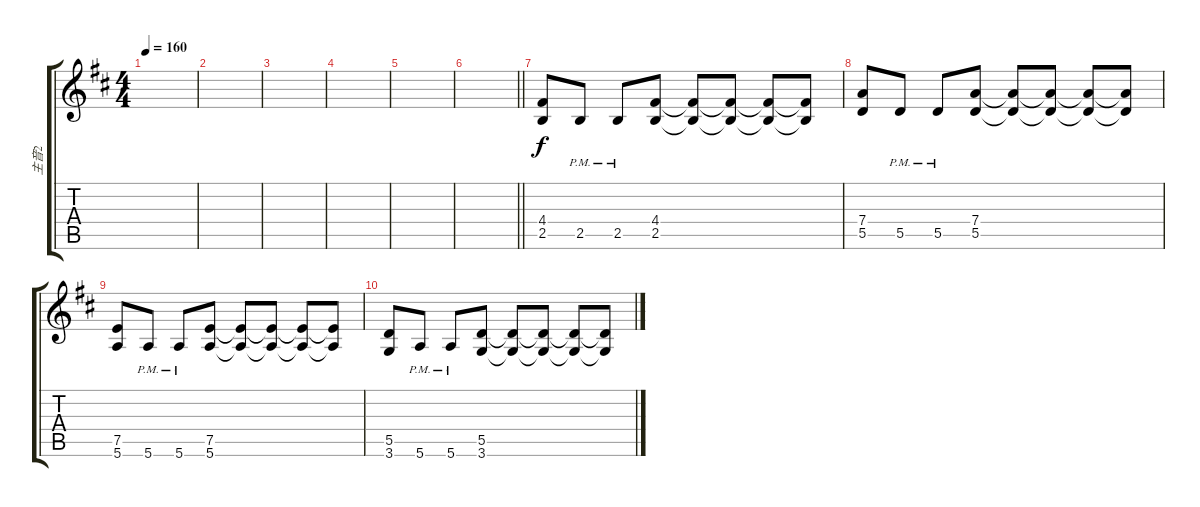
\track ("主音2" "主音2") {instrument distortionguitar}
\staff {score tabs}
\tuning (E4 B3 G3 D3 A2 E2) {hide}
\ts (4 4)
\tempo 160
\clef g2
\ks d
|
|
|
|
|
\barLineRight lightlight
|
(4.4 2.5).8 2.5{pm}.8 2.5{pm}.8 (4.4 2.5).8 (4.4{t} 2.5{t}).8 (4.4{t} 2.5{t}).8 (4.4{t} 2.5{t}).8 (4.4{t} 2.5{t}).8 |
(7.4 5.5).8 5.5{pm}.8 5.5{pm}.8 (7.4 5.5).8 (7.4{t} 5.5{t}).8 (7.4{t} 5.5{t}).8 (7.4{t} 5.5{t}).8 (7.4{t} 5.5{t}).8 |
(7.5 5.6).8 5.6{pm}.8 5.6{pm}.8 (7.5 5.6).8 (7.5{t} 5.6{t}).8 (7.5{t} 5.6{t}).8 (7.5{t} 5.6{t}).8 (7.5{t} 5.6{t}).8 |
(5.5 3.6).8 5.6{pm}.8 5.6{pm}.8 (5.5 3.6).8 (5.5{t} 3.6{t}).8 (5.5{t} 3.6{t}).8 (5.5{t} 3.6{t}).8 (5.5{t} 3.6{t}).8
